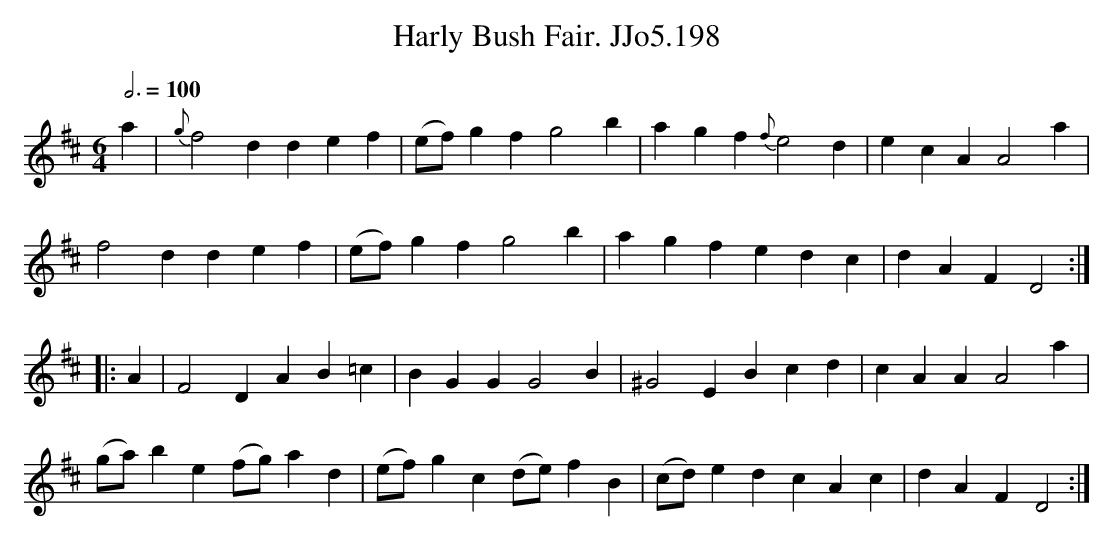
X:1
T:Harly Bush Fair. JJo5.198
M:6/4
L:1/4
Q:3/4=100
K:D
a|{g}f2ddef|(e/f/)gfg2b|agf{f}e2d|ecAA2a|
f2ddef|(e/f/)gfg2b|agfedc|dAFD2:|
|:A|F2DAB=c|BGGG2B|^G2EBcd|cAAA2a|
(g/a/)be(f/g/)ad|(e/f/)gc(d/e/)fB|(c/d/)edcAc|dAFD2:|
